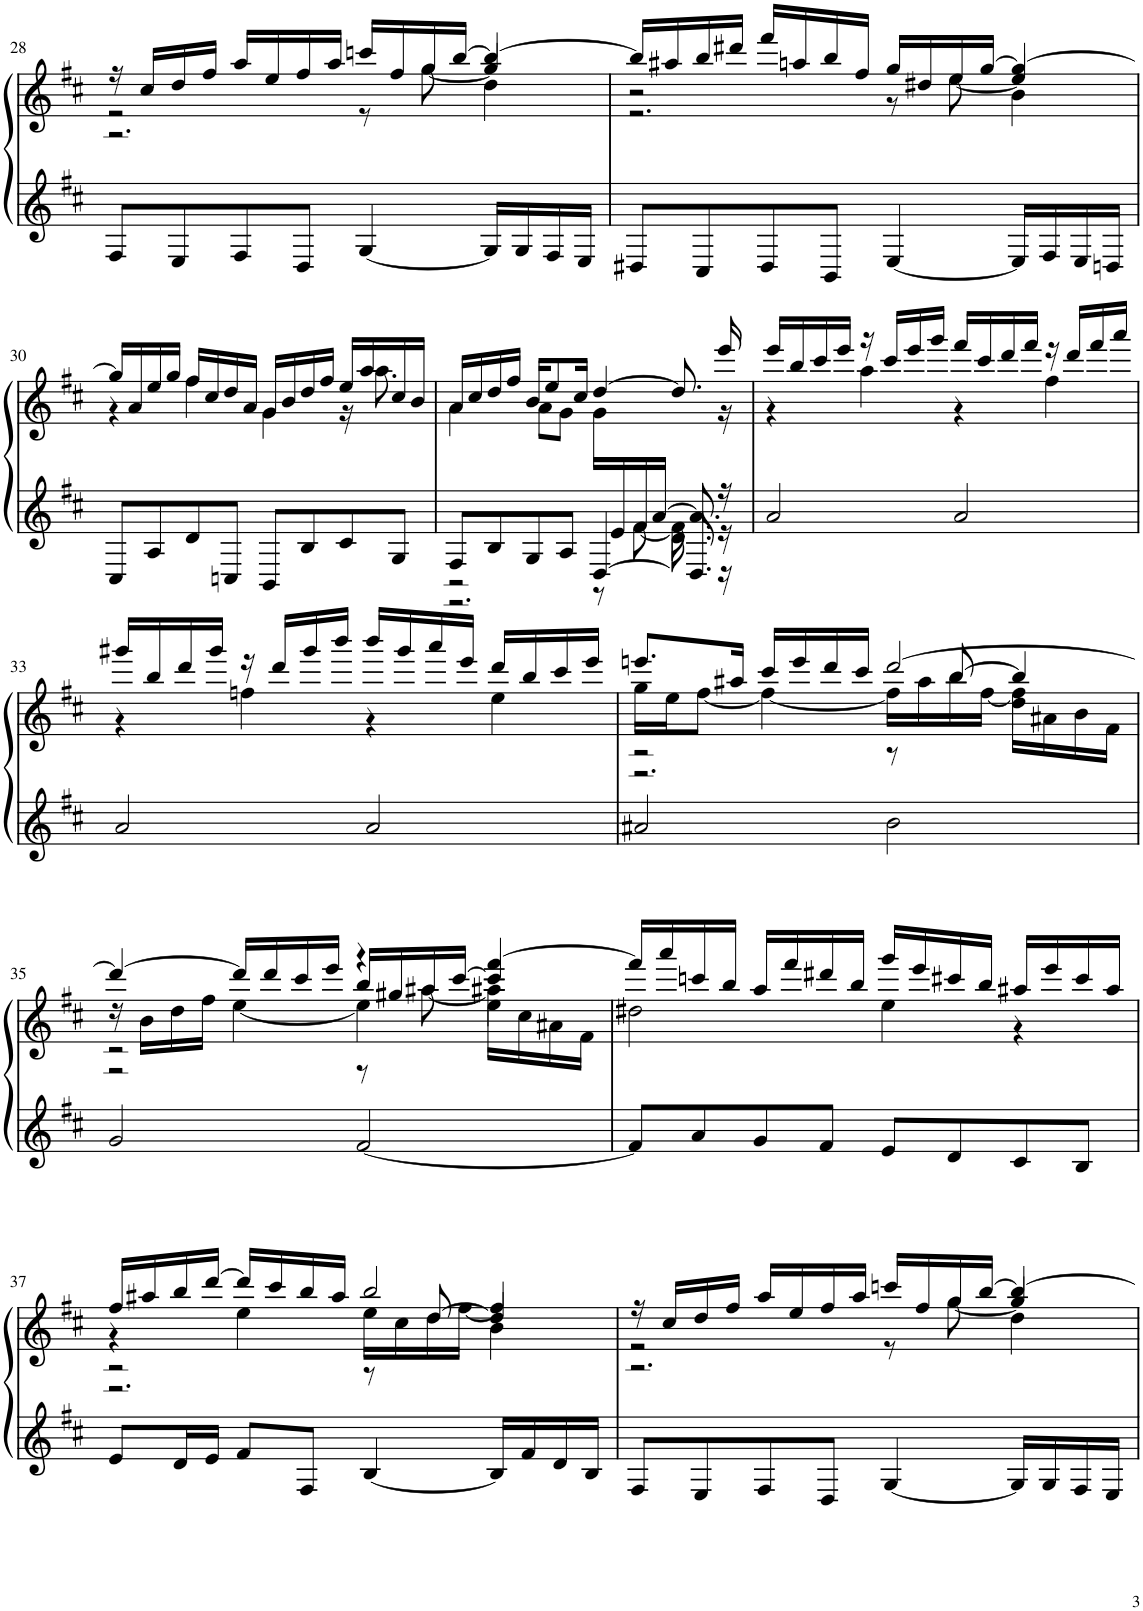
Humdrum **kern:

**kern	**kern
*part1	*part1
*staff2	*staff1
*I"Harp	*
*I'Hp	*
!!LO:PB:g=z
*clefG2	*clefG2
*k[f#c#]	*k[f#c#]
*M4/4	*M4/4
=28	=28
*	*^
*	*	*^
8F#/L	16r	2r	2.r
.	16cc#/LL	.	.
8E/	16dd/	.	.
.	16ff#/JJ	.	.
8F#/	16aa/LL	.	.
.	16ee/	.	.
8D/J	16ff#/	.	.
.	16aa/JJ	.	.
[4G/	16cccn/LL	8r	.
.	16ff#/	.	.
.	16gg/	[8gg\	.
.	[16bb/JJ	.	.
16G/LL]	4bb/_	4gg/]	4dd\
16G/	.	.	.
16F#/	.	.	.
16E/JJ	.	.	.
=29	=29	=29	=29
8D#X/L	16bb/LL]	2r	2.r
.	16aa#X/	.	.
8C#/	16bb/	.	.
.	16ddd#X/JJ	.	.
8D#/	16fff#/LL	.	.
.	16aan/	.	.
8BB/J	16bb/	.	.
.	16ff#/JJ	.	.
[4E/	16gg/LL	8r	.
.	16dd#X/	.	.
.	16ee/	[8ee\	.
.	[16gg/JJ	.	.
16E/LL]	4gg/_	4ee/]	4b\
16F#/	.	.	.
16E/	.	.	.
16Dn/JJ	.	.	.
*	*	*v	*v
!!LO:LB:g=z
=30	=30	=30
8C#/L	16gg/LL]	4r
.	16a/	.
8A/	16ee/	.
.	16gg/JJ	.
8d/	16ff#/LL	4ff#\
.	16cc#/	.
8Cn/J	16dd/	.
.	16a/JJ	.
8BB/L	16g/LL	4g\
.	16b/	.
8B/	16dd/	.
.	16ff#/JJ	.
8c#/	16ee/LL	16r
.	16aa/	8.aa\
8G/J	16cc#/	.
.	16b/JJ	.
=31	=31	=31
*^	*	*
*	*^	*	*
*	*	*^	*	*
16ryy	8F#/L	2r	2.r	16a/LL	4a\
.	.	.	.	16cc#/	.
.	8B/	.	.	16dd/	.
.	.	.	.	16ff#/JJ	.
.	8G/	.	.	16b/KL	8a\L
.	.	.	.	8ee/	.
.	8A/J	.	.	.	8g\J
.	.	.	.	16cc#/Jk	.
.	[4D/	8r	.	[4dd/	16g\LL
16e/	.	.	.	.	4.ryy
16f#/	.	[8f#\	.	.	.
[16a/JJ	.	.	.	.	.
8.a/]	8.D/]	8.f#\]	8.d\	8.dd/]	.
16ryy	16r	16r	16r	16eee/	16r
*v	*v	*v	*v	*	*
=32	=32	=32
2a/	16eee/LL	4r
.	16bb/	.
.	16ccc#/	.
.	16eee/JJ	.
.	16r	4aa\
.	16ccc#/LL	.
.	16eee/	.
.	16ggg/JJ	.
2a/	16fff#/LL	4r
.	16ccc#/	.
.	16ddd/	.
.	16fff#/JJ	.
.	16r	4ff#\
.	16ddd/LL	.
.	16fff#/	.
.	16aaa/JJ	.
!!LO:LB:g=z	!!
=33	=33	=33
2a/	16ggg#X/LL	4r
.	16bb/	.
.	16ddd/	.
.	16ggg#/JJ	.
.	16r	4ffn\
.	16ddd/LL	.
.	16ggg#/	.
.	16bbb/JJ	.
2a/	16bbb/LL	4r
.	16ggg#/	.
.	16aaa/	.
.	16eee/JJ	.
.	16ddd/LL	4ee\
.	16bb/	.
.	16ccc#/	.
.	16eee/JJ	.
=34	=34	=34
*	*^	*^
2a#X/	8.eeen/L	16gg\LL	2r	2.r
.	.	16ee\J	.	.
.	.	[8ff#\J	.	.
.	16aa#X/Jk	.	.	.
.	16ccc#/LL	4ff#\_	.	.
.	16eee/	.	.	.
.	16ddd/	.	.	.
.	16ccc#/JJ	.	.	.
2b\	[2ddd/	16ff#\LL]	8r	.
.	.	16aa#\	.	.
.	.	16bb\	[8bb/	.
.	.	[16ff#\JJ	.	.
.	.	4ff#\]	4bb/]	16dd\LL
.	.	.	.	16a#X\
.	.	.	.	16b\
.	.	.	.	16f#\JJ
!!LO:LB:g=z	!!	!!	!!
=35	=35	=35	=35	=35
2g/	4ddd/_	16r	2r	2r
.	.	16b\LL	.	.
.	.	16dd\	.	.
.	.	16ff#\JJ	.	.
.	16ddd/LL]	[4ee\	.	.
.	16ddd/	.	.	.
.	16ccc#/	.	.	.
.	16eee/JJ	.	.	.
[2f#/	4r	4ee\]	16bb/LL	8r
.	.	.	16gg#X/	.
.	.	.	16aa#X/	[8aa#X\
.	.	.	[16ccc#/JJ	.
.	[4fff#/	16ee\LL	4ccc#/]	4aa#X\]
.	.	16cc#\	.	.
.	.	16a#X\	.	.
.	.	16f#\JJ	.	.
*	*	*v	*v	*v
=36	=36	=36
8f#/L]	16fff#/LL]	2dd#X\
.	16aaa/	.
8a/	16cccn/	.
.	16bb/JJ	.
8g/	16aa/LL	.
.	16fff#/	.
8f#/J	16ddd#X/	.
.	16bb/JJ	.
8e/L	16ggg/LL	4ee\
.	16eee/	.
8d/	16ccc#X/	.
.	16bb/JJ	.
8c#/	16aa#X/LL	4r
.	16eee/	.
8B/J	16ccc#/	.
.	16aa#/JJ	.
!!LO:LB:g=z
=37	=37	=37
*	*^	*^
8e/L	16ff#/LL	4r	2r	2.r
.	16aa#X/	.	.	.
16d/L	16bb/	.	.	.
16e/JJ	[16ddd/JJ	.	.	.
8f#/L	16ddd/LL]	4ee\	.	.
.	16ccc#/	.	.	.
8F#/J	16bb/	.	.	.
.	16aa#/JJ	.	.	.
[4B/	2bb/	16ee\LL	8r	.
.	.	16cc#\	.	.
.	.	16dd\	[8dd/	.
.	.	[16ff#\JJ	.	.
16B/LL]	.	4ff#/]	4dd/]	4b\
16f#/	.	.	.	.
16d/	.	.	.	.
16B/JJ	.	.	.	.
*	*	*	*v	*v
=38	=38	=38	=38
8F#/L	16r	2r	2.r
.	16cc#/LL	.	.
8E/	16dd/	.	.
.	16ff#/JJ	.	.
8F#/	16aa/LL	.	.
.	16ee/	.	.
8D/J	16ff#/	.	.
.	16aa/JJ	.	.
[4G/	16cccn/LL	8r	.
.	16ff#/	.	.
.	16gg/	[8gg\	.
.	[16bb/JJ	.	.
16G/LL]	4bb/_	4gg/]	4dd\
16G/	.	.	.
16F#/	.	.	.
16E/JJ	.	.	.
*	*v	*v	*v
=	=
*-	*-
